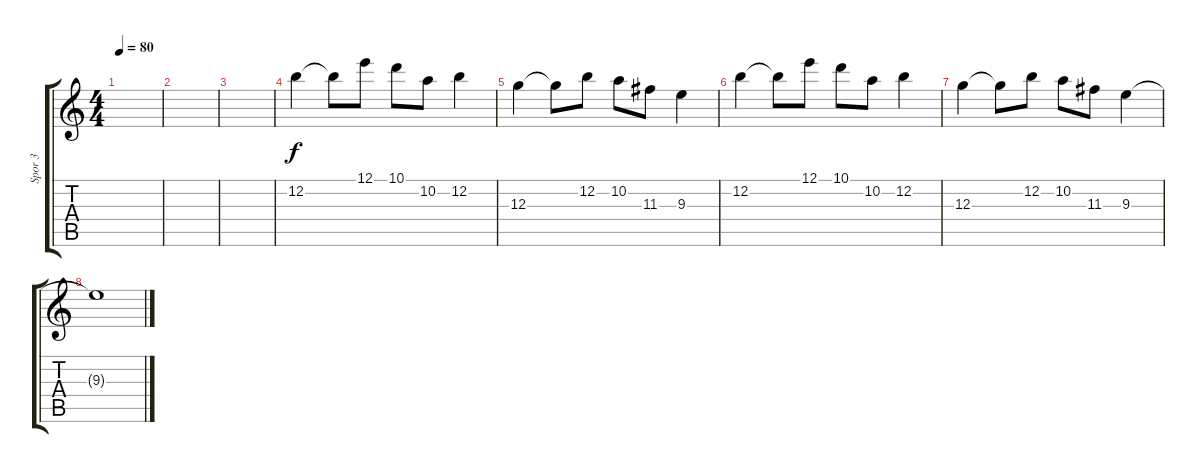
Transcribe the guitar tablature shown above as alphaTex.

\track ("Spor 3" "Spor 3") {instrument acousticguitarsteel}
\staff {score tabs}
\tuning (E4 B3 G3 D3 A2 E2) {hide}
\ts (4 4)
\tempo 80
\clef g2
\ks c
|
|
|
12.2.4 12.2{t}.8 12.1.8 10.1.8 10.2.8 12.2.4 |
12.3.4 12.3{t}.8 12.2.8 10.2.8 11.3.8 9.3.4 |
12.2.4 12.2{t}.8 12.1.8 10.1.8 10.2.8 12.2.4 |
12.3.4 12.3{t}.8 12.2.8 10.2.8 11.3.8 9.3.4 |
9.3{t}.1
